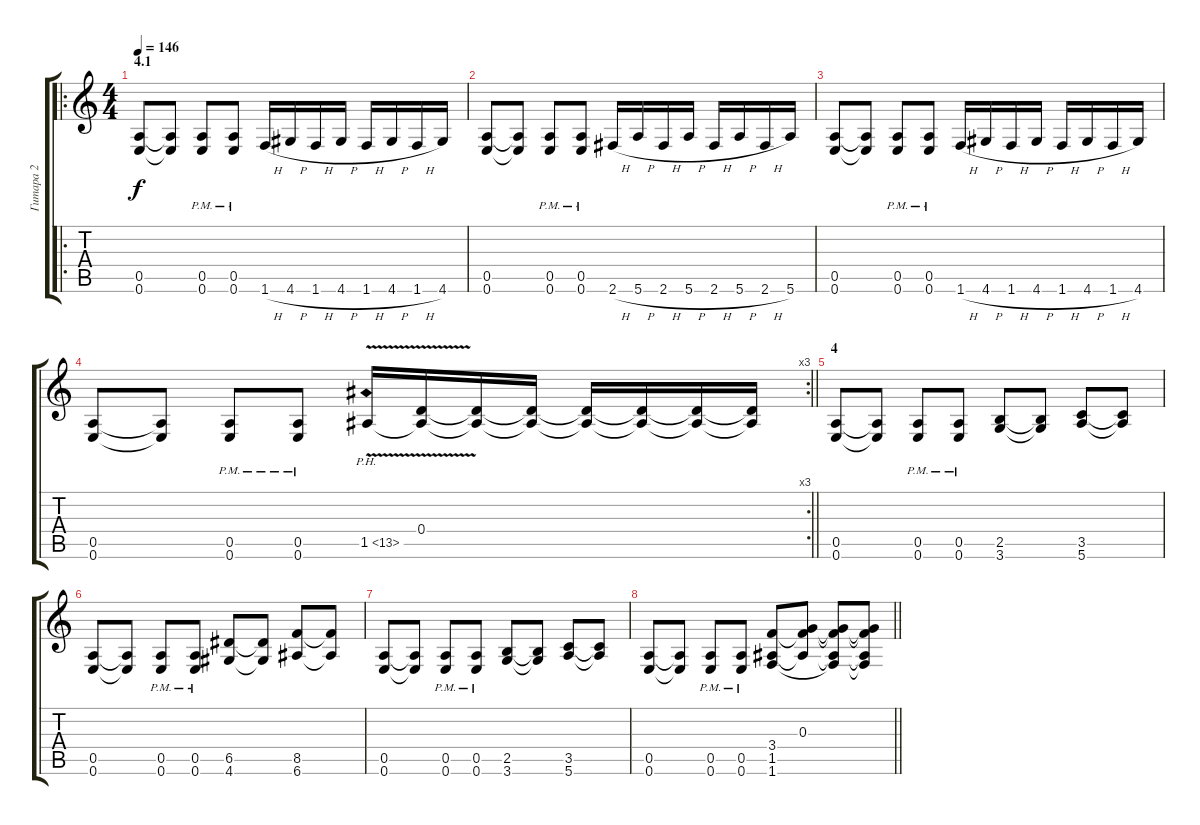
\track ("Гитара 2" "Гитара 2") {instrument distortionguitar}
\staff {score tabs}
\tuning (E4 B3 G3 D3 A2 E2) {hide}
\ro
\ts (4 4)
\section ("" "4.1")
\tempo 146
\clef g2
\ks c
(0.5 0.6).8{dy f} (0.5{t} 0.6{t}).8 (0.5 0.6{pm}).8 (0.5 0.6{pm}).8 1.6{h}.16 4.6{h}.16 1.6{h}.16 4.6{h}.16 1.6{h}.16 4.6{h}.16 1.6{h}.16 4.6.16 |
(0.5 0.6).8 (0.5{t} 0.6{t}).8 (0.5 0.6{pm}).8 (0.5 0.6{pm}).8 2.6{h}.16 5.6{h}.16 2.6{h}.16 5.6{h}.16 2.6{h}.16 5.6{h}.16 2.6{h}.16 5.6.16 |
(0.5 0.6).8 (0.5{t} 0.6{t}).8 (0.5 0.6{pm}).8 (0.5 0.6{pm}).8 1.6{h}.16 4.6{h}.16 1.6{h}.16 4.6{h}.16 1.6{h}.16 4.6{h}.16 1.6{h}.16 4.6.16 |
\rc 3
\barLineRight lightlight
(0.5 0.6).8 (0.5{t} 0.6{t}).8 (0.5 0.6{pm}).8 (0.5 0.6{pm}).8 1.5{ph 12 v}.16 (0.4 1.5{t}).16 (0.4{t} 1.5{t}).16 (0.4{t} 1.5{t}).16 (0.4{t} 1.5{t}).16 (0.4{t} 1.5{t}).16 (0.4{t} 1.5{t}).16 (0.4{t} 1.5{t}).16 |
\section ("" "4")
(0.5 0.6).8 (0.5{t} 0.6{t}).8 (0.5{pm} 0.6{pm}).8 (0.5{pm} 0.6{pm}).8 (2.5 3.6).8 (2.5{t} 3.6{t}).8 (3.5 5.6).8 (3.5{t} 5.6{t}).8 |
(0.5 0.6).8 (0.5{t} 0.6{t}).8 (0.5{pm} 0.6{pm}).8 (0.5{pm} 0.6{pm}).8 (6.5 4.6).8 (6.5{t} 4.6{t}).8 (8.5 6.6).8 (8.5{t} 6.6{t}).8 |
(0.5 0.6).8 (0.5{t} 0.6{t}).8 (0.5 0.6{pm}).8 (0.5 0.6{pm}).8 (2.5 3.6).8 (2.5{t} 3.6{t}).8 (3.5 5.6).8 (3.5{t} 5.6{t}).8 |
\barLineRight lightlight
(0.5 0.6).8 (0.5{t} 0.6{t}).8 (0.5 0.6{pm}).8 (0.5{pm} 0.6).8 (3.4 1.5 1.6).8 (0.3 3.4{t} 1.5{t}).8 (0.3{t} 3.4{t} 1.5{t} 1.6{t}).8 (0.3{t} 3.4{t} 1.5{t} 1.6{t}).8
